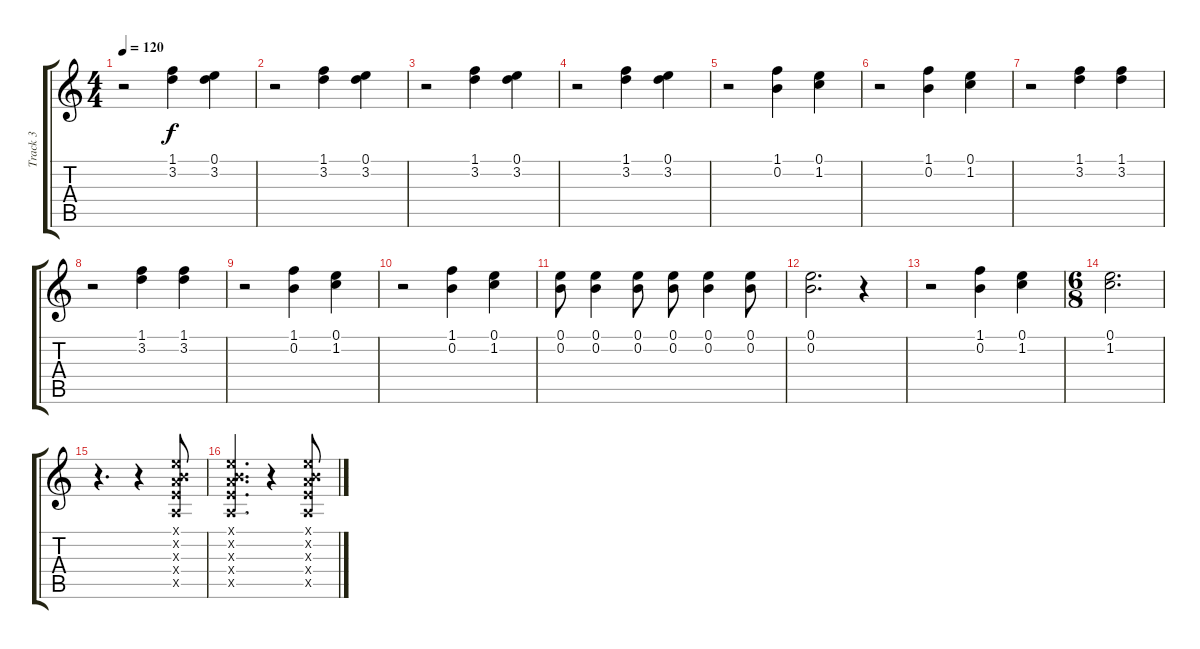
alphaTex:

\track ("Track 3" "Track 3") {instrument acousticguitarnylon}
\staff {score tabs}
\tuning (E4 B3 G3 D3 A2 E2) {hide}
\ts (4 4)
\tempo 120
\clef g2
\ks c
r.2{dy f} (1.1 3.2).4 (0.1 3.2).4 |
r.2 (1.1 3.2).4 (0.1 3.2).4 |
r.2 (1.1 3.2).4 (0.1 3.2).4 |
r.2 (1.1 3.2).4 (0.1 3.2).4 |
r.2 (1.1 0.2).4 (0.1 1.2).4 |
r.2 (1.1 0.2).4 (0.1 1.2).4 |
r.2 (1.1 3.2).4 (1.1 3.2).4 |
r.2 (1.1 3.2).4 (1.1 3.2).4 |
r.2 (1.1 0.2).4 (0.1 1.2).4 |
r.2 (1.1 0.2).4 (0.1 1.2).4 |
(0.1 0.2).8 (0.1 0.2).4 (0.1 0.2).8 (0.1 0.2).8 (0.1 0.2).4 (0.1 0.2).8 |
(0.1 0.2).2{d} r.4 |
r.2 (1.1 0.2).4 (0.1 1.2).4 |
\ts (6 8)
(0.1 1.2).2{d} |
r.4{d} r.4 (0.1{x} 0.2{x} 2.3{x} 2.4{x} 0.5{x}).8 |
(0.1{x} 0.2{x} 2.3{x} 2.4{x} 0.5{x}).4{d} r.4 (0.1{x} 0.2{x} 2.3{x} 2.4{x} 0.5{x}).8
